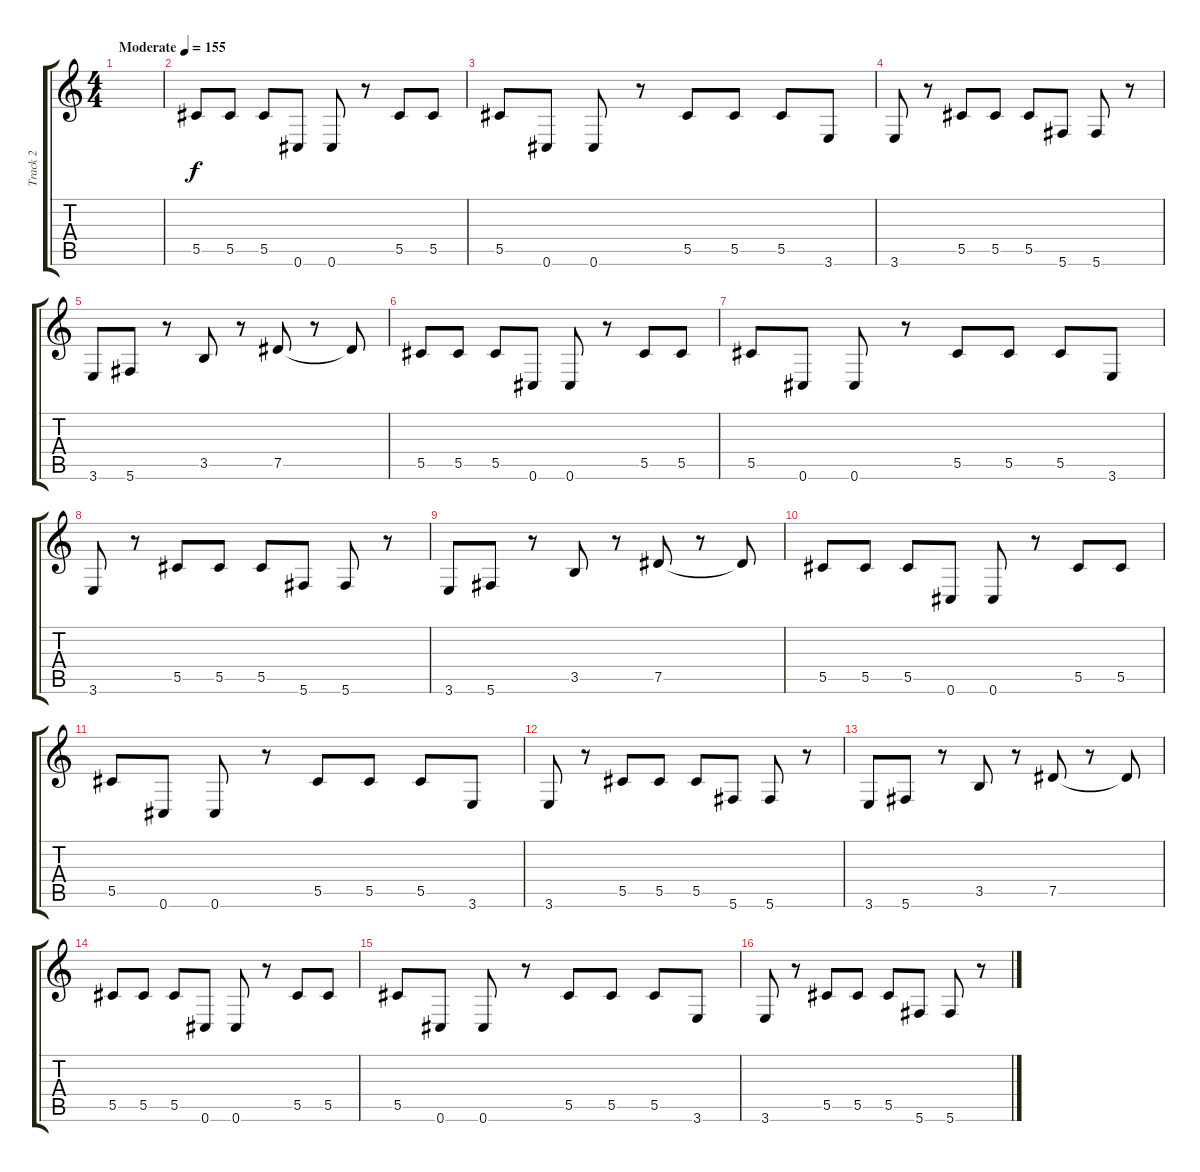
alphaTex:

\track ("Track 2" "Track 2") {instrument distortionguitar}
\staff {score tabs}
\tuning (Eb4 Bb3 Gb3 Db3 Ab2 Db2) {hide}
\ts (4 4)
\tempo (155 "Moderate")
\clef g2
\ks c
|
5.5.8 5.5.8 5.5.8 0.6.8 0.6.8 r.8 5.5.8 5.5.8 |
5.5.8 0.6.8 0.6.8 r.8 5.5.8 5.5.8 5.5.8 3.6.8 |
3.6.8 r.8 5.5.8 5.5.8 5.5.8 5.6.8 5.6.8 r.8 |
3.6.8 5.6.8 r.8 3.5.8 r.8 7.5.8 r.8 7.5{t}.8 |
5.5.8 5.5.8 5.5.8 0.6.8 0.6.8 r.8 5.5.8 5.5.8 |
5.5.8 0.6.8 0.6.8 r.8 5.5.8 5.5.8 5.5.8 3.6.8 |
3.6.8 r.8 5.5.8 5.5.8 5.5.8 5.6.8 5.6.8 r.8 |
3.6.8 5.6.8 r.8 3.5.8 r.8 7.5.8 r.8 7.5{t}.8 |
5.5.8 5.5.8 5.5.8 0.6.8 0.6.8 r.8 5.5.8 5.5.8 |
5.5.8 0.6.8 0.6.8 r.8 5.5.8 5.5.8 5.5.8 3.6.8 |
3.6.8 r.8 5.5.8 5.5.8 5.5.8 5.6.8 5.6.8 r.8 |
3.6.8 5.6.8 r.8 3.5.8 r.8 7.5.8 r.8 7.5{t}.8 |
5.5.8 5.5.8 5.5.8 0.6.8 0.6.8 r.8 5.5.8 5.5.8 |
5.5.8 0.6.8 0.6.8 r.8 5.5.8 5.5.8 5.5.8 3.6.8 |
3.6.8 r.8 5.5.8 5.5.8 5.5.8 5.6.8 5.6.8 r.8
